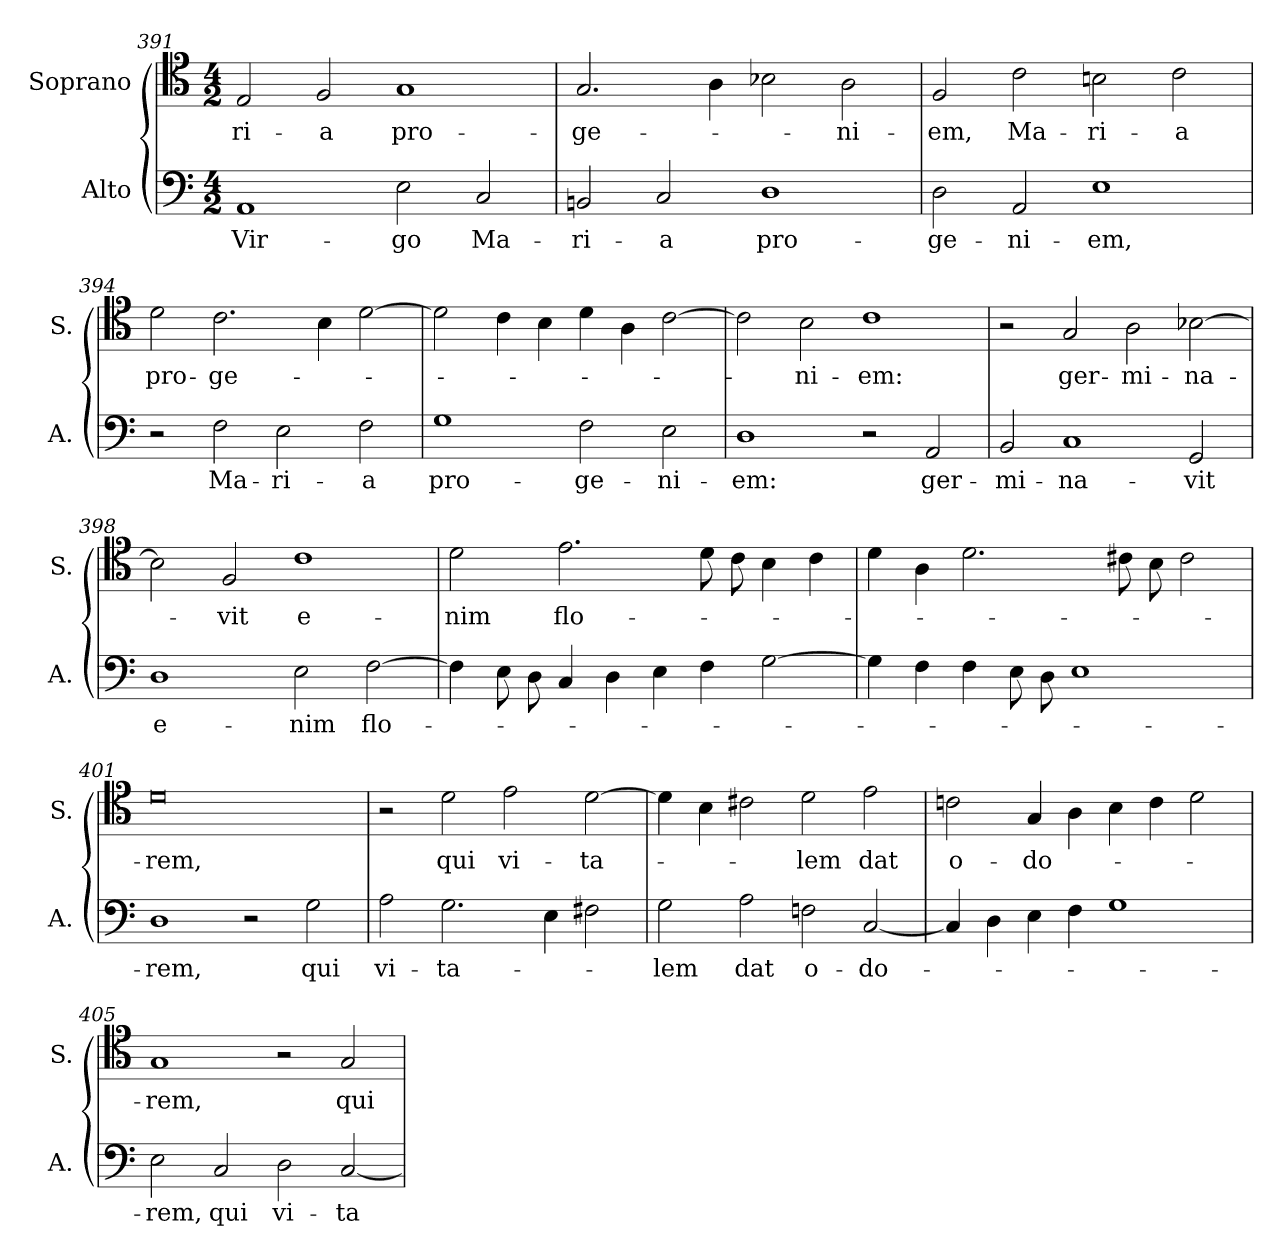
**kern	**text	**kern	**text
*part2	*part2	*part1	*part1
*staff2	*staff2	*staff1	*staff1
*I"Alto	*	*I"Soprano	*
*I'A.	*	*I'S.	*
*clefF4	*	*clefC4	*
*k[]	*	*k[]	*
*C:	*	*C:	*
*M4/2	*	*M4/2	*
=391	=391	=391	=391
!	!LO:LY:b:color=#000000	!	!
!	!	!	!LO:LY:b:color=#000000
1AAi	Vir-	2Ei/	-ri-
!	!	!	!LO:LY:b:color=#000000
.	.	2Fi/	-a
!	!LO:LY:b:color=#000000	!	!
!	!	!	!LO:LY:b:color=#000000
2Ei\	-go	1Gi	pro-
!	!LO:LY:b:color=#000000	!	!
2Ci/	Ma-	.	.
=392	=392	=392	=392
!	!LO:LY:b:color=#000000	!	!
!	!	!	!LO:LY:b:color=#000000
2BBni/	-ri-	2.Gi/	-ge-
!	!LO:LY:b:color=#000000	!	!
2Ci/	-a	.	.
.	.	4Ai\	.
!	!LO:LY:b:color=#000000	!	!
1Di	pro-	2B-Xi\	.
!	!	!	!LO:LY:b:color=#000000
.	.	2Ai\	-ni-
=393	=393	=393	=393
!	!LO:LY:b:color=#000000	!	!
!	!	!	!LO:LY:b:color=#000000
2Di\	-ge-	2Fi/	-em,
!	!LO:LY:b:color=#000000	!	!
!	!	!	!LO:LY:b:color=#000000
2AAi/	-ni-	2ci\	Ma-
!	!LO:LY:b:color=#000000	!	!
!	!	!	!LO:LY:b:color=#000000
1Ei	-em,	2Bni\	-ri-
!	!	!	!LO:LY:b:color=#000000
.	.	2ci\	-a
=394	=394	=394	=394
!	!	!	!LO:LY:b:color=#000000
2r	.	2di\	pro-
!	!LO:LY:b:color=#000000	!	!
!	!	!	!LO:LY:b:color=#000000
2Fi\	Ma-	2.ci\	-ge-
!	!LO:LY:b:color=#000000	!	!
2Ei\	-ri-	.	.
.	.	4Bi\	.
!	!LO:LY:b:color=#000000	!	!
2Fi\	-a	[2di\	.
=395	=395	=395	=395
!	!LO:LY:b:color=#000000	!	!
1Gi	pro-	2di\]	.
.	.	4ci\	.
.	.	4Bi\	.
!	!LO:LY:b:color=#000000	!	!
2Fi\	-ge-	4di\	.
.	.	4Ai\	.
!	!LO:LY:b:color=#000000	!	!
2Ei\	-ni-	[2ci\	.
!!LO:LB:g=z
=396	=396	=396	=396
!	!LO:LY:b:color=#000000	!	!
1Di	-em:	2ci\]	.
!	!	!	!LO:LY:b:color=#000000
.	.	2Bi\	-ni-
!	!	!	!LO:LY:b:color=#000000
2r	.	1ci	-em:
!	!LO:LY:b:color=#000000	!	!
2AAi/	ger-	.	.
=397	=397	=397	=397
!	!LO:LY:b:color=#000000	!	!
2BBi/	-mi-	2r	.
!	!LO:LY:b:color=#000000	!	!
!	!	!	!LO:LY:b:color=#000000
1Ci	-na-	2Gi/	ger-
!	!	!	!LO:LY:b:color=#000000
.	.	2Ai\	-mi-
!	!LO:LY:b:color=#000000	!	!
!	!	!	!LO:LY:b:color=#000000
2GGi/	-vit	[2B-Xi\	-na-
=398	=398	=398	=398
!	!LO:LY:b:color=#000000	!	!
1Di	e-	2B-i\]	.
!	!	!	!LO:LY:b:color=#000000
.	.	2Fi/	-vit
!	!LO:LY:b:color=#000000	!	!
!	!	!	!LO:LY:b:color=#000000
2Ei\	-nim	1ci	e-
!	!LO:LY:b:color=#000000	!	!
[2Fi\	flo-	.	.
=399	=399	=399	=399
!	!	!	!LO:LY:b:color=#000000
4Fi\]	.	2di\	-nim
8Ei\	.	.	.
8Di\	.	.	.
!	!	!	!LO:LY:b:color=#000000
4Ci/	.	2.ei\	flo-
4Di\	.	.	.
4Ei\	.	.	.
4Fi\	.	8di\	.
.	.	8ci\	.
[2Gi\	.	4Bi\	.
.	.	4ci\	.
=400	=400	=400	=400
4Gi\]	.	4di\	.
4Fi\	.	4Ai\	.
4Fi\	.	2.di\	.
8Ei\	.	.	.
8Di\	.	.	.
1Ei	.	.	.
.	.	8c#Xi\	.
.	.	8Bi\	.
.	.	2c#i\	.
=401	=401	=401	=401
!	!LO:LY:b:color=#000000	!	!
!	!	!	!LO:LY:b:color=#000000
1Di	-rem,	0di	-rem,
2r	.	.	.
!	!LO:LY:b:color=#000000	!	!
2Gi\	qui	.	.
=402	=402	=402	=402
!	!LO:LY:b:color=#000000	!	!
2Ai\	vi-	2r	.
!	!LO:LY:b:color=#000000	!	!
!	!	!	!LO:LY:b:color=#000000
2.Gi\	-ta-	2di\	qui
!	!	!	!LO:LY:b:color=#000000
.	.	2ei\	vi-
4Ei\	.	.	.
!	!	!	!LO:LY:b:color=#000000
2F#Xi\	.	[2di\	-ta-
!!LO:LB:g=z
=403	=403	=403	=403
!	!LO:LY:b:color=#000000	!	!
2Gi\	-lem	4di\]	.
.	.	4Bi\	.
!	!LO:LY:b:color=#000000	!	!
2Ai\	dat	2c#Xi\	.
!	!LO:LY:b:color=#000000	!	!
!	!	!	!LO:LY:b:color=#000000
2Fni\	o-	2di\	-lem
!	!LO:LY:b:color=#000000	!	!
!	!	!	!LO:LY:b:color=#000000
[2Ci/	-do-	2ei\	dat
=404	=404	=404	=404
!	!	!	!LO:LY:b:color=#000000
4Ci/]	.	2cni\	o-
4Di\	.	.	.
!	!	!	!LO:LY:b:color=#000000
4Ei\	.	4Gi/	-do-
4Fi\	.	4Ai\	.
1Gi	.	4Bi\	.
.	.	4ci\	.
.	.	2di\	.
=405	=405	=405	=405
!	!LO:LY:b:color=#000000	!	!
!	!	!	!LO:LY:b:color=#000000
2Ei\	-rem,	1Gi	-rem,
!	!LO:LY:b:color=#000000	!	!
2Ci/	qui	.	.
!	!LO:LY:b:color=#000000	!	!
2Di\	vi-	2r	.
!	!LO:LY:b:color=#000000	!	!
!	!	!	!LO:LY:b:color=#000000
[2Ci/	-ta-	2Gi/	qui
=	=	=	=
*-	*-	*-	*-
